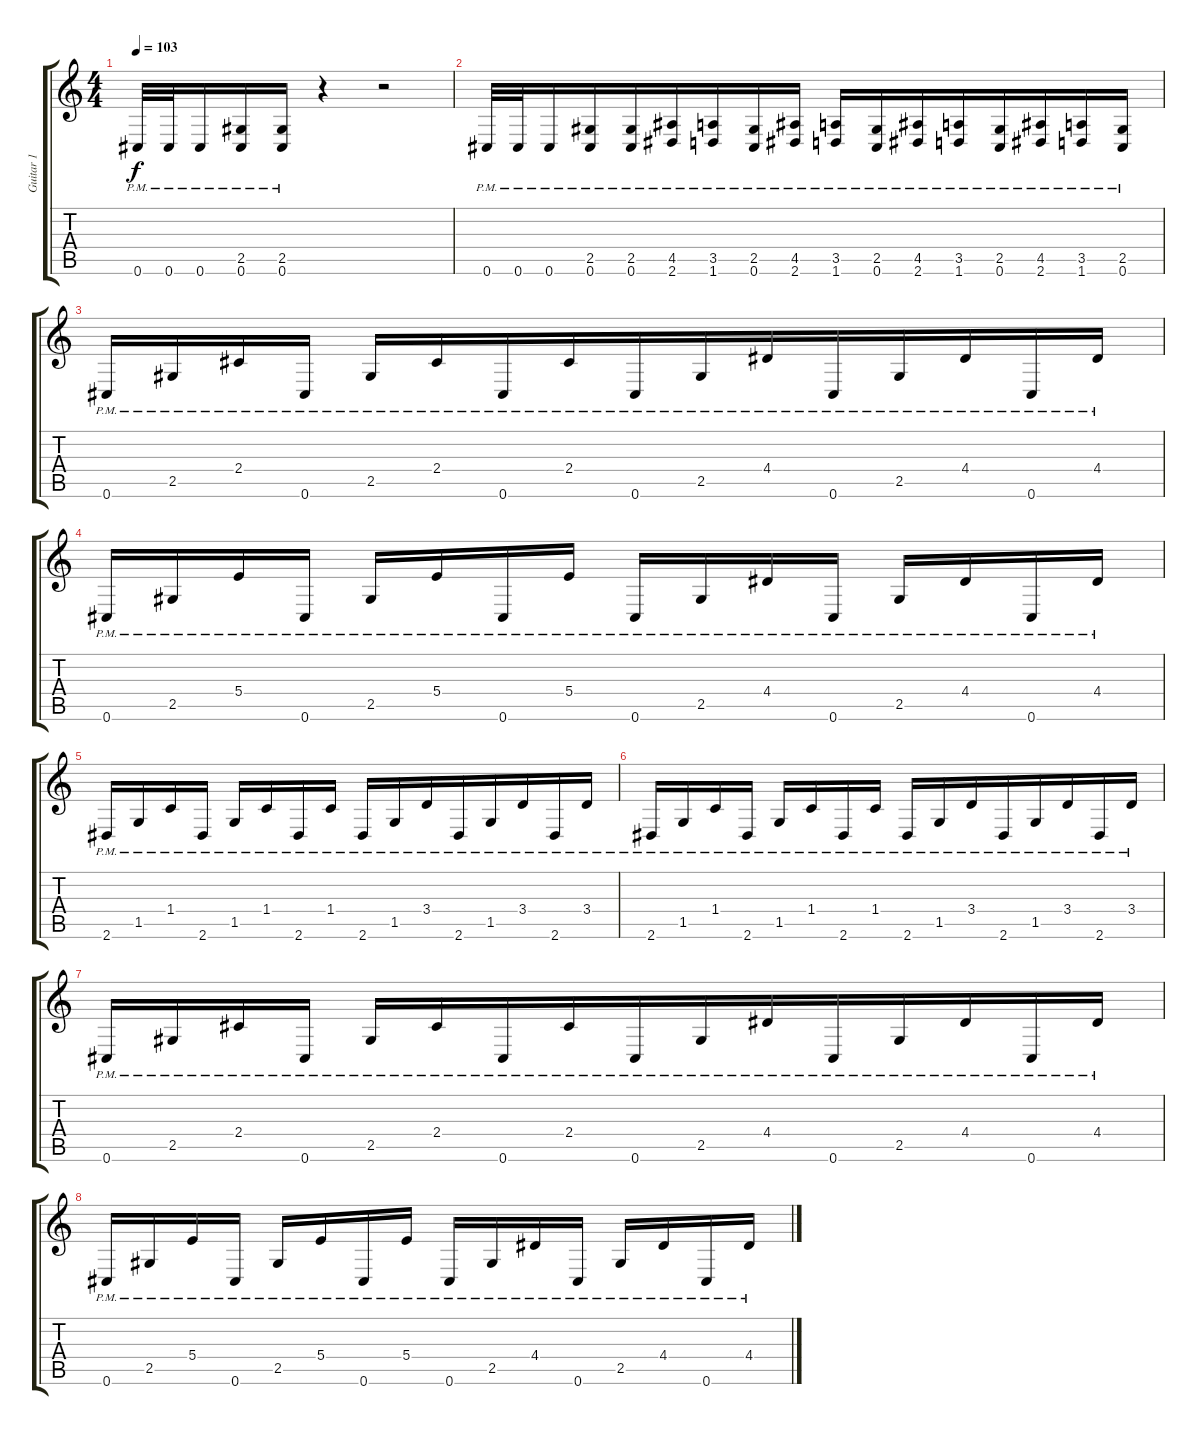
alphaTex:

\track ("Guitar 1" "Guitar 1") {instrument distortionguitar}
\staff {score tabs}
\tuning (Db4 Ab3 E3 B2 Gb2 Db2) {hide}
\ts (4 4)
\tempo 103
\clef g2
\ks c
0.6{pm}.32{dy f beam merge} 0.6{pm}.32 0.6{pm}.16 (2.5{pm} 0.6{pm}).16 (2.5{pm} 0.6{pm}).16{beam merge} r.4 r.2 |
0.6{pm}.32 0.6{pm}.32 0.6{pm}.16 (2.5{pm} 0.6{pm}).16 (2.5{pm} 0.6{pm}).16{beam merge} (4.5{pm} 2.6{pm}).16{beam merge} (3.5{pm} 1.6{pm}).16 (2.5{pm} 0.6{pm}).16{beam merge} (4.5{pm} 2.6{pm}).16 (3.5{pm} 1.6{pm}).16 (2.5{pm} 0.6{pm}).16{beam merge} (4.5{pm} 2.6{pm}).16 (3.5{pm} 1.6{pm}).16{beam merge} (2.5{pm} 0.6{pm}).16 (4.5{pm} 2.6{pm}).16{beam merge} (3.5{pm} 1.6{pm}).16 (2.5{pm} 0.6{pm}).16 |
0.6{pm}.16 2.5{pm}.16 2.4{pm}.16 0.6{pm}.16 2.5{pm}.16 2.4{pm}.16 0.6{pm}.16 2.4{pm}.16{beam merge} 0.6{pm}.16 2.5{pm}.16 4.4{pm}.16{beam merge} 0.6{pm}.16{beam merge} 2.5{pm}.16{beam merge} 4.4{pm}.16 0.6{pm}.16 4.4{pm}.16 |
0.6{pm}.16 2.5{pm}.16 5.4{pm}.16{beam merge} 0.6{pm}.16 2.5{pm}.16 5.4{pm}.16{beam merge} 0.6{pm}.16{beam merge} 5.4{pm}.16 0.6{pm}.16 2.5{pm}.16 4.4{pm}.16{beam merge} 0.6{pm}.16 2.5{pm}.16 4.4{pm}.16{beam merge} 0.6{pm}.16 4.4{pm}.16 |
2.6{pm}.16{beam merge} 1.5{pm}.16{beam merge} 1.4{pm}.16 2.6{pm}.16 1.5{pm}.16 1.4{pm}.16{beam merge} 2.6{pm}.16 1.4{pm}.16 2.6{pm}.16{beam merge} 1.5{pm}.16 3.4{pm}.16{beam merge} 2.6{pm}.16{beam merge} 1.5{pm}.16 3.4{pm}.16 2.6{pm}.16{beam merge} 3.4{pm}.16 |
2.6{pm}.16{beam merge} 1.5{pm}.16{beam merge} 1.4{pm}.16 2.6{pm}.16 1.5{pm}.16 1.4{pm}.16{beam merge} 2.6{pm}.16 1.4{pm}.16 2.6{pm}.16{beam merge} 1.5{pm}.16 3.4{pm}.16{beam merge} 2.6{pm}.16{beam merge} 1.5{pm}.16 3.4{pm}.16 2.6{pm}.16{beam merge} 3.4{pm}.16 |
0.6{pm}.16 2.5{pm}.16 2.4{pm}.16 0.6{pm}.16 2.5{pm}.16 2.4{pm}.16 0.6{pm}.16 2.4{pm}.16{beam merge} 0.6{pm}.16 2.5{pm}.16 4.4{pm}.16{beam merge} 0.6{pm}.16{beam merge} 2.5{pm}.16{beam merge} 4.4{pm}.16 0.6{pm}.16 4.4{pm}.16 |
0.6{pm}.16 2.5{pm}.16 5.4{pm}.16{beam merge} 0.6{pm}.16 2.5{pm}.16 5.4{pm}.16{beam merge} 0.6{pm}.16{beam merge} 5.4{pm}.16 0.6{pm}.16 2.5{pm}.16 4.4{pm}.16{beam merge} 0.6{pm}.16 2.5{pm}.16 4.4{pm}.16{beam merge} 0.6{pm}.16 4.4{pm}.16
